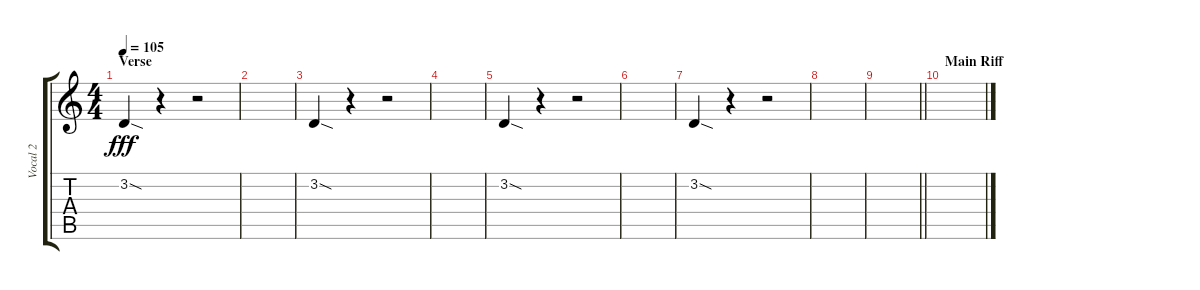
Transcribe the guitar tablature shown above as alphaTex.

\track ("Vocal 2" "Vocal 2") {instrument englishhorn}
\staff {score tabs}
\tuning (E4 B3 G3 D3 A2 E2) {hide}
\ts (4 4)
\section ("" "Verse")
\tempo 105
\clef g2
\ks c
3.2{sod}.4{dy fff} r.4 r.2 |
|
3.2{sod}.4 r.4 r.2 |
|
3.2{sod}.4 r.4 r.2 |
|
3.2{sod}.4 r.4 r.2 |
|
\barLineRight lightlight
|
\section ("" "Main Riff")
